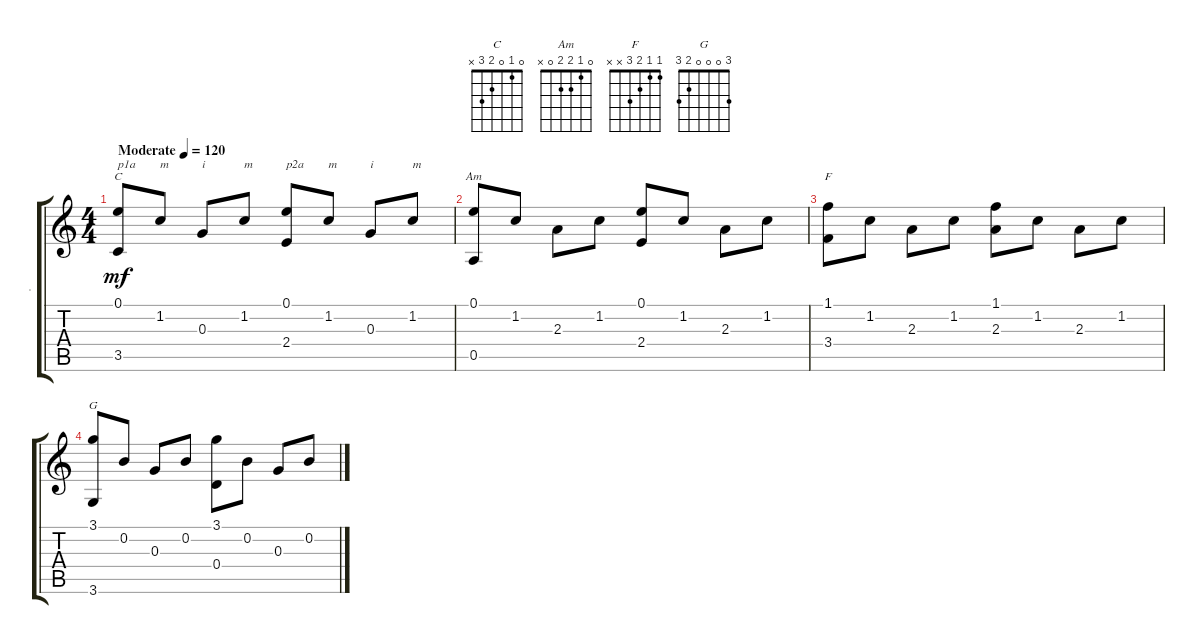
\track ("." ".") {instrument acousticguitarnylon}
\staff {score tabs}
\tuning (E4 B3 G3 D3 A2 E2) {hide}
\chord ("C" 0 1 0 2 3 x)
\chord ("Am" 0 1 2 2 0 x)
\chord ("F" 1 1 2 3 x x)
\chord ("G" 3 0 0 0 2 3)
\ts (4 4)
\tempo (120 "Moderate")
\clef g2
\ks c
(0.1 3.5).8{ch "C" txt "p1a" dy mf instrument acousticguitarnylon} 1.2.8{txt "m"} 0.3.8{txt "i"} 1.2.8{txt "m"} (0.1 2.4).8{txt "p2a"} 1.2.8{txt "m"} 0.3.8{txt "i"} 1.2.8{txt "m"} |
(0.1 0.5).8{ch "Am"} 1.2.8 2.3.8 1.2.8 (0.1 2.4).8 1.2.8 2.3.8 1.2.8 |
(1.1 3.4).8{ch "F"} 1.2.8 2.3.8 1.2.8 (1.1 2.3).8 1.2.8 2.3.8 1.2.8 |
(3.1 3.6).8{ch "G"} 0.2.8 0.3.8 0.2.8 (3.1 0.4).8 0.2.8 0.3.8 0.2.8
